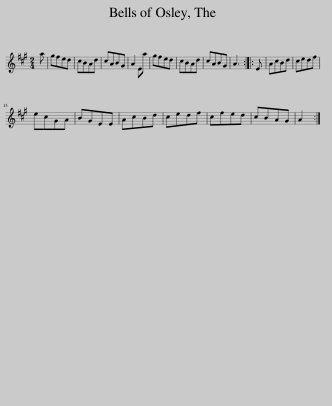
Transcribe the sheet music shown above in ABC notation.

X:1
L:1/8
M:2/4
I:linebreak $
K:A
V:1 treble
V:1
 a | gfed | cBAd | cABG | A2 Ea | %5
 gfed | cBAd | cABG | A3 :: E | %10
 AcBd | cedf |$ ecGA | BGEE | AcBd | %15
 cedf | cfed | cBAG | A2 :| %19
